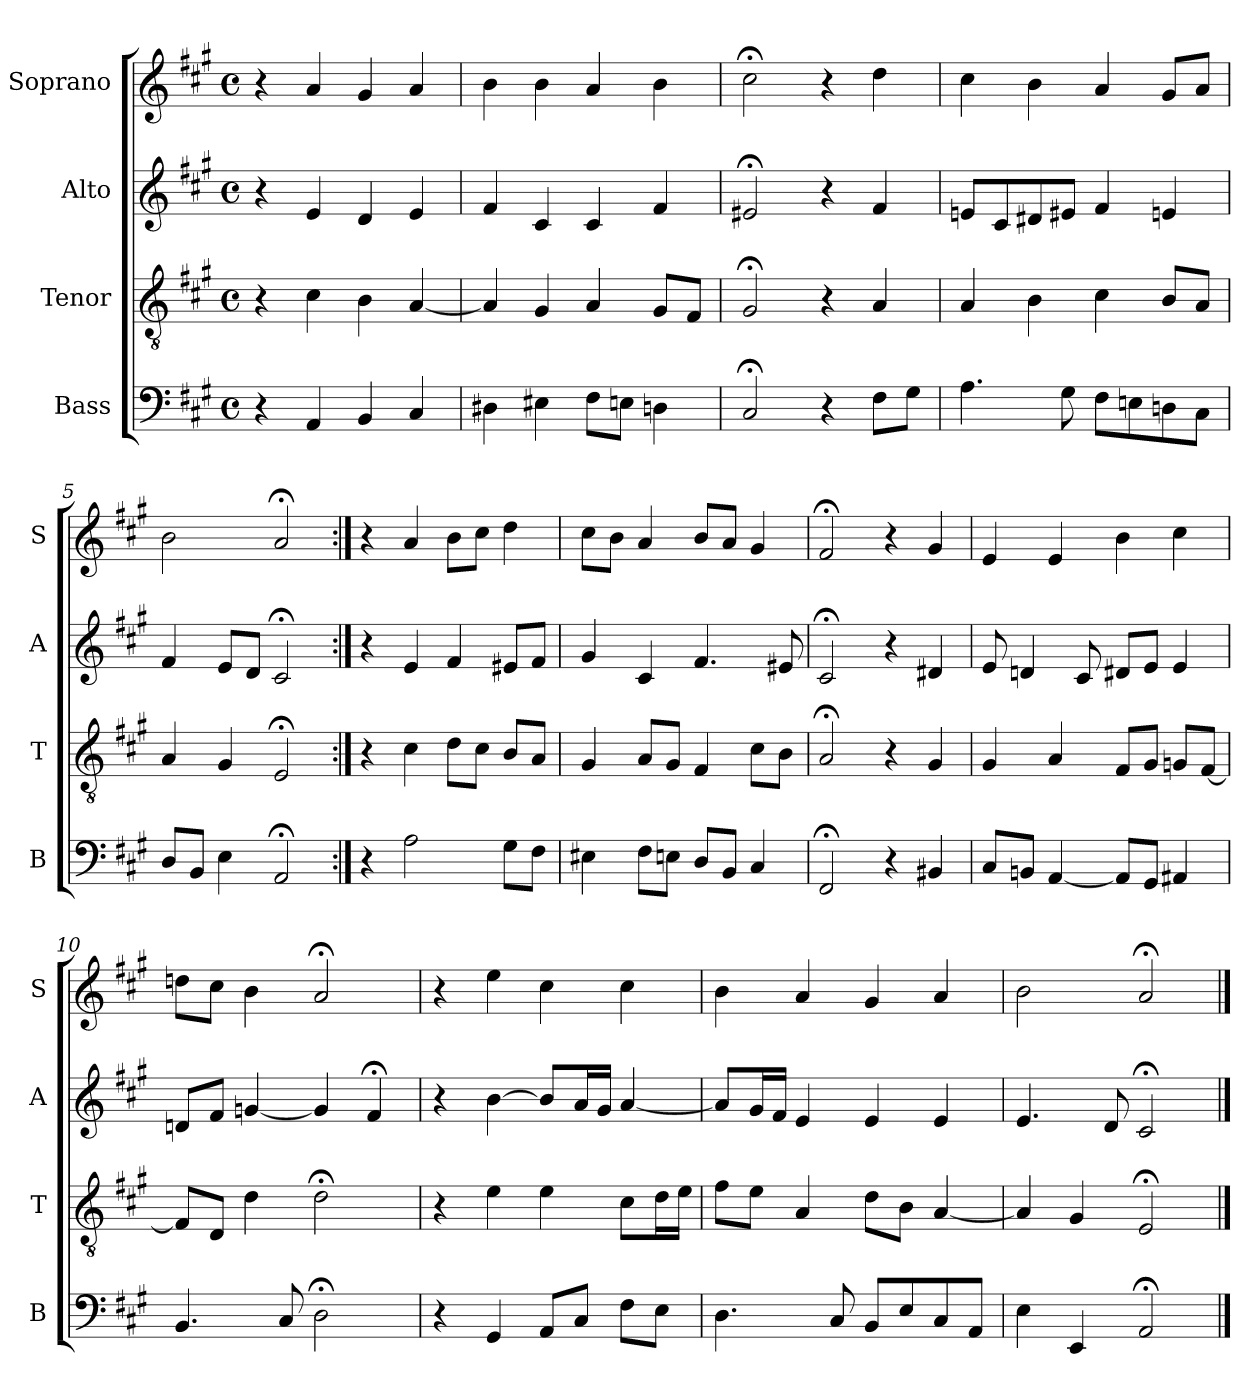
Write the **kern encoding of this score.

**kern	**kern	**kern	**kern
*part4	*part3	*part2	*part1
*staff4	*staff3	*staff2	*staff1
*I"Bass	*I"Tenor	*I"Alto	*I"Soprano
*I'B	*I'T	*I'A	*I'S
*clefF4	*clefGv2	*clefG2	*clefG2
*k[f#c#g#]	*k[f#c#g#]	*k[f#c#g#]	*k[f#c#g#]
*A:	*A:	*A:	*A:
*M4/4	*M4/4	*M4/4	*M4/4
*met(c)	*met(c)	*met(c)	*met(c)
*MM100	*MM100	*MM100	*MM100
=1	=1	=1	=1
4r	4r	4r	4r
4AA	4c#	4e	4a
4BB	4B	4d	4g#
4C#	[4A	4e	4a
=2	=2	=2	=2
4D#X	4A]	4f#	4b
4E#X	4G#	4c#	4b
8F#L	4A	4c#	4a
8EnJ	.	.	.
4Dn	8G#L	4f#	4b
.	8F#J	.	.
=3	=3	=3	=3
2C#;<	2G#;<	2e#X;<	2cc#;<
4r	4r	4r	4r
8F#L	4A	4f#	4dd
8G#J	.	.	.
=4	=4	=4	=4
4.A	4A	8enL	4cc#
.	.	8c#	.
.	4B	8d#X	4b
8G#	.	8e#XJ	.
8F#L	4c#	4f#	4a
8En	.	.	.
8Dn	8BL	4en	8g#L
8C#J	8AJ	.	8aJ
=5	=5	=5	=5
8DL	4A	4f#	2b
8BBJ	.	.	.
4E	4G#	8eL	.
.	.	8dJ	.
2AA;<	2E;<	2c#;<	2a;<
=6:|!	=6:|!	=6:|!	=6:|!
4r	4r	4r	4r
2A	4c#	4e	4a
.	8dL	4f#	8bL
.	8c#J	.	8cc#J
8G#L	8BL	8e#XL	4dd
8F#J	8AJ	8f#J	.
=7	=7	=7	=7
4E#X	4G#	4g#	8cc#L
.	.	.	8bJ
8F#L	8AL	4c#	4a
8EnJ	8G#J	.	.
8DL	4F#	4.f#	8bL
8BBJ	.	.	8aJ
4C#	8c#L	.	4g#
.	8BJ	8e#X	.
=8	=8	=8	=8
2FF#;<	2A;<	2c#;<	2f#;<
4r	4r	4r	4r
4BB#X	4G#	4d#X	4g#
=9	=9	=9	=9
8C#L	4G#	8e	4e
8BBnJ	.	4dn	.
[4AA	4A	.	4e
.	.	8c#	.
8AAL]	8F#L	8d#XL	4b
8GG#J	8G#J	8eJ	.
4AA#X	8GnL	4e	4cc#
.	[8F#J	.	.
=10	=10	=10	=10
4.BB	8F#L]	8dnL	8ddnL
.	8DJ	8f#J	8cc#J
.	4d	[4gn	4b
8C#	.	.	.
2D;<	2d;<	4g]	2a;<
.	.	4f#;<	.
=11	=11	=11	=11
4r	4r	4r	4r
4GG#	4e	[4b	4ee
8AAL	4e	8bL]	4cc#
8C#J	.	16aL	.
.	.	16g#JJ	.
8F#L	8c#L	[4a	4cc#
8EJ	16dL	.	.
.	16eJJ	.	.
=12	=12	=12	=12
4.D	8f#L	8aL]	4b
.	8eJ	16g#L	.
.	.	16f#JJ	.
.	4A	4e	4a
8C#	.	.	.
8BBL	8dL	4e	4g#
8E	8BJ	.	.
8C#	[4A	4e	4a
8AAJ	.	.	.
=13	=13	=13	=13
4E	4A]	4.e	2b
4EE	4G#	.	.
.	.	8d	.
2AA;<	2E;<	2c#;<	2a;<
==	==	==	==
*-	*-	*-	*-
